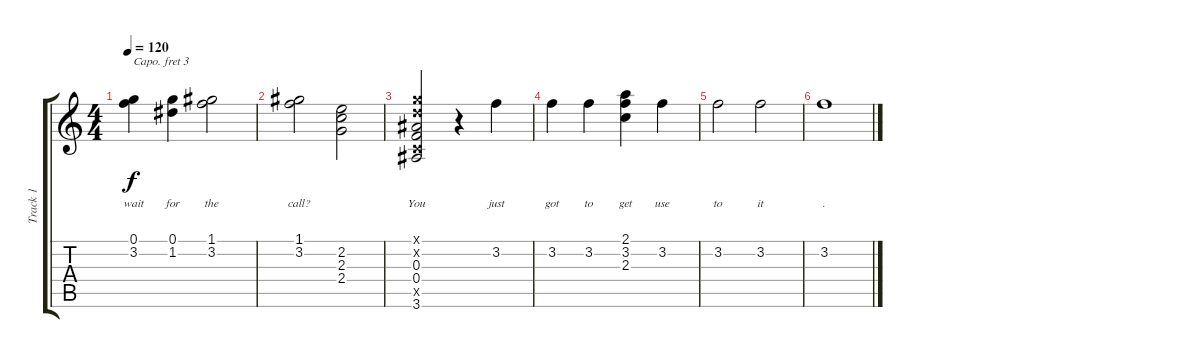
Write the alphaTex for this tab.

\track ("Track 1" "Track 1") {instrument acousticguitarsteel}
\staff {score tabs}
\capo 3
\tuning (E4 B3 G3 D3 A2 E2) {hide}
\ts (4 4)
\tempo 120
\clef g2
\ks c
(0.1 3.2).4{lyrics (0 "") lyrics (1 "wait") lyrics (2 "") lyrics (3 "") lyrics (4 "") dy f} (0.1 1.2).4{lyrics (0 "") lyrics (1 "for") lyrics (2 "") lyrics (3 "") lyrics (4 "")} (1.1 3.2).2{lyrics (0 "") lyrics (1 "the") lyrics (2 "") lyrics (3 "") lyrics (4 "")} |
(1.1 3.2).2{lyrics (0 "") lyrics (1 "call?") lyrics (2 "") lyrics (3 "") lyrics (4 "")} (2.2 2.3 2.4).2{lyrics (0 "") lyrics (1 "") lyrics (2 "") lyrics (3 "") lyrics (4 "")} |
(0.1{x} 0.2{x} 0.3 0.4 0.5{x} 3.6).2{lyrics (0 "") lyrics (1 "You") lyrics (2 "") lyrics (3 "") lyrics (4 "")} r.4 3.2.4{lyrics (0 "") lyrics (1 "just") lyrics (2 "") lyrics (3 "") lyrics (4 "")} |
3.2.4{lyrics (0 "") lyrics (1 "got") lyrics (2 "") lyrics (3 "") lyrics (4 "")} 3.2.4{lyrics (0 "") lyrics (1 "to") lyrics (2 "") lyrics (3 "") lyrics (4 "")} (2.1 3.2 2.3).4{lyrics (0 "") lyrics (1 "get") lyrics (2 "") lyrics (3 "") lyrics (4 "")} 3.2.4{lyrics (0 "") lyrics (1 "use") lyrics (2 "") lyrics (3 "") lyrics (4 "")} |
3.2.2{lyrics (0 "") lyrics (1 "to") lyrics (2 "") lyrics (3 "") lyrics (4 "")} 3.2.2{lyrics (0 "") lyrics (1 "it") lyrics (2 "") lyrics (3 "") lyrics (4 "")} |
3.2.1{lyrics (0 "") lyrics (1 ".") lyrics (2 "") lyrics (3 "") lyrics (4 "")}
